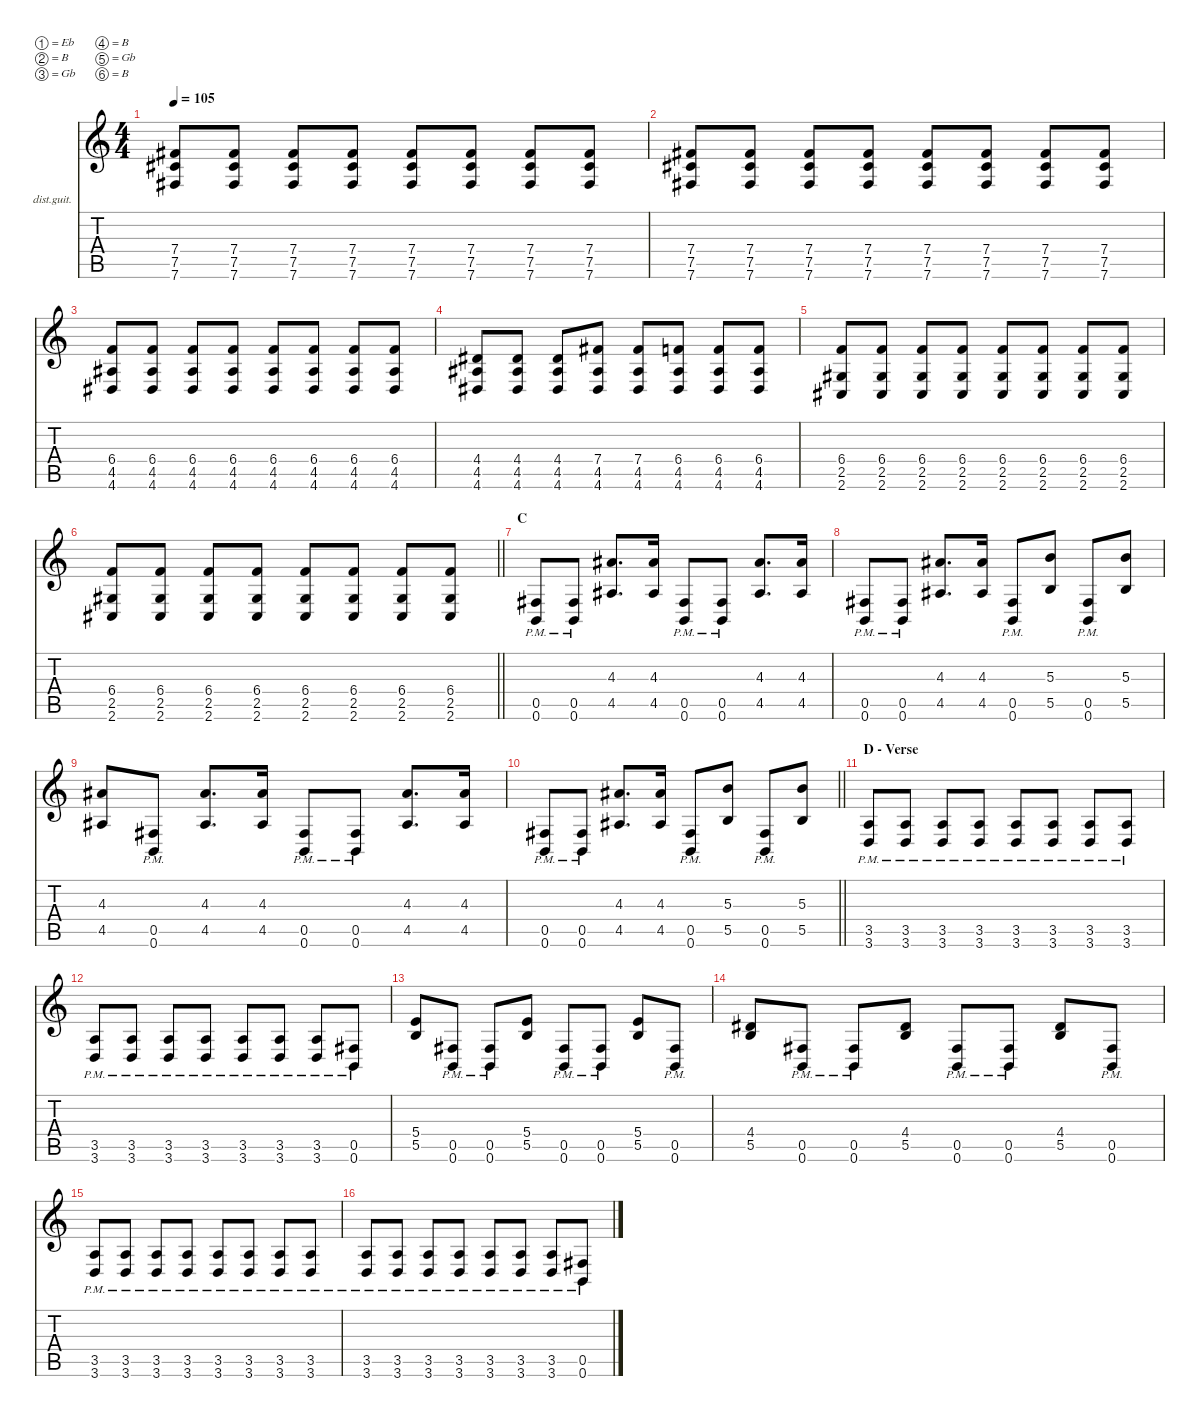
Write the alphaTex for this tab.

\defaultSystemsLayout 4
\hideDynamics
\bracketExtendMode nobrackets
\firstSystemTrackNameOrientation horizontal
\otherSystemsTrackNameOrientation horizontal
\track ("Guitar II" "dist.guit.") {instrument distortionguitar}
\staff {score tabs}
\tuning (Eb4 B3 Gb3 B2 Gb2 B1)
\ts (4 4)
\tempo 105
\clef g2
\ks c
(7.4{acc #} 7.5{acc #} 7.6{acc #}).8{dy f} (7.4{acc #} 7.5{acc #} 7.6{acc #}).8 (7.4{acc #} 7.5{acc #} 7.6{acc #}).8 (7.4{acc #} 7.5{acc #} 7.6{acc #}).8 (7.4{acc #} 7.5{acc #} 7.6{acc #}).8 (7.4{acc #} 7.5{acc #} 7.6{acc #}).8 (7.4{acc #} 7.5{acc #} 7.6{acc #}).8 (7.4{acc #} 7.5{acc #} 7.6{acc #}).8 |
(7.4{acc #} 7.5{acc #} 7.6{acc #}).8 (7.4{acc #} 7.5{acc #} 7.6{acc #}).8 (7.4{acc #} 7.5{acc #} 7.6{acc #}).8 (7.4{acc #} 7.5{acc #} 7.6{acc #}).8 (7.4{acc #} 7.5{acc #} 7.6{acc #}).8 (7.4{acc #} 7.5{acc #} 7.6{acc #}).8 (7.4{acc #} 7.5{acc #} 7.6{acc #}).8 (7.4{acc #} 7.5{acc #} 7.6{acc #}).8 |
(6.4 4.5{acc #} 4.6{acc #}).8 (6.4 4.5{acc #} 4.6{acc #}).8 (6.4 4.5{acc #} 4.6{acc #}).8 (6.4 4.5{acc #} 4.6{acc #}).8 (6.4 4.5{acc #} 4.6{acc #}).8 (6.4 4.5{acc #} 4.6{acc #}).8 (6.4 4.5{acc #} 4.6{acc #}).8 (6.4 4.5{acc #} 4.6{acc #}).8 |
(4.4{acc #} 4.5{acc #} 4.6{acc #}).8 (4.4{acc #} 4.5{acc #} 4.6{acc #}).8 (4.4{acc #} 4.5{acc #} 4.6{acc #}).8 (7.4{acc #} 4.5{acc #} 4.6{acc #}).8 (7.4{acc #} 4.5{acc #} 4.6{acc #}).8 (6.4 4.5{acc #} 4.6{acc #}).8 (6.4 4.5{acc #} 4.6{acc #}).8 (6.4 4.5{acc #} 4.6{acc #}).8 |
(6.4 2.5{acc #} 2.6{acc #}).8 (6.4 2.5{acc #} 2.6{acc #}).8 (6.4 2.5{acc #} 2.6{acc #}).8 (6.4 2.5{acc #} 2.6{acc #}).8 (6.4 2.5{acc #} 2.6{acc #}).8 (6.4 2.5{acc #} 2.6{acc #}).8 (6.4 2.5{acc #} 2.6{acc #}).8 (6.4 2.5{acc #} 2.6{acc #}).8 |
\barLineRight lightlight
(6.4 2.5{acc #} 2.6{acc #}).8 (6.4 2.5{acc #} 2.6{acc #}).8 (6.4 2.5{acc #} 2.6{acc #}).8 (6.4 2.5{acc #} 2.6{acc #}).8 (6.4 2.5{acc #} 2.6{acc #}).8 (6.4 2.5{acc #} 2.6{acc #}).8 (6.4 2.5{acc #} 2.6{acc #}).8 (6.4 2.5{acc #} 2.6{acc #}).8 |
\section ("" "C")
(0.5{pm acc #} 0.6{pm}).8 (0.5{pm acc #} 0.6{pm}).8 (4.3{acc #} 4.5{acc #}).8{d} (4.3{acc #} 4.5{acc #}).16 (0.5{pm acc #} 0.6{pm}).8 (0.5{pm acc #} 0.6{pm}).8 (4.3{acc #} 4.5{acc #}).8{d} (4.3{acc #} 4.5{acc #}).16 |
(0.5{pm acc #} 0.6{pm}).8 (0.5{pm acc #} 0.6{pm}).8 (4.3{acc #} 4.5{acc #}).8{d} (4.3{acc #} 4.5{acc #}).16 (0.5{pm acc #} 0.6{pm}).8 (5.3 5.5).8 (0.5{pm acc #} 0.6{pm}).8 (5.3 5.5).8 |
(4.3{acc #} 4.5{acc #}).8 (0.5{pm acc #} 0.6{pm}).8 (4.3{acc #} 4.5{acc #}).8{d} (4.3{acc #} 4.5{acc #}).16 (0.5{pm acc #} 0.6{pm}).8 (0.5{pm acc #} 0.6{pm}).8 (4.3{acc #} 4.5{acc #}).8{d} (4.3{acc #} 4.5{acc #}).16 |
\barLineRight lightlight
(0.5{pm acc #} 0.6{pm}).8 (0.5{pm acc #} 0.6{pm}).8 (4.3{acc #} 4.5{acc #}).8{d} (4.3{acc #} 4.5{acc #}).16 (0.5{pm acc #} 0.6{pm}).8 (5.3 5.5).8 (0.5{pm acc #} 0.6{pm}).8 (5.3 5.5).8 |
\section ("" "D - Verse")
(3.5{pm} 3.6{pm}).8 (3.5{pm} 3.6{pm}).8 (3.5{pm} 3.6{pm}).8 (3.5{pm} 3.6{pm}).8 (3.5{pm} 3.6{pm}).8 (3.5{pm} 3.6{pm}).8 (3.5{pm} 3.6{pm}).8 (3.5{pm} 3.6{pm}).8 |
(3.5{pm} 3.6{pm}).8 (3.5{pm} 3.6{pm}).8 (3.5{pm} 3.6{pm}).8 (3.5{pm} 3.6{pm}).8 (3.5{pm} 3.6{pm}).8 (3.5{pm} 3.6{pm}).8 (3.5{pm} 3.6{pm}).8 (0.5{pm acc #} 0.6{pm}).8 |
(5.4 5.5).8 (0.5{pm acc #} 0.6{pm}).8 (0.5{pm acc #} 0.6{pm}).8 (5.4 5.5).8 (0.5{pm acc #} 0.6{pm}).8 (0.5{pm acc #} 0.6{pm}).8 (5.4 5.5).8 (0.5{pm acc #} 0.6{pm}).8 |
(4.4{acc #} 5.5).8 (0.5{pm acc #} 0.6{pm}).8 (0.5{pm acc #} 0.6{pm}).8 (4.4{acc #} 5.5).8 (0.5{pm acc #} 0.6{pm}).8 (0.5{pm acc #} 0.6{pm}).8 (4.4{acc #} 5.5).8 (0.5{pm acc #} 0.6{pm}).8 |
(3.5{pm} 3.6{pm}).8 (3.5{pm} 3.6{pm}).8 (3.5{pm} 3.6{pm}).8 (3.5{pm} 3.6{pm}).8 (3.5{pm} 3.6{pm}).8 (3.5{pm} 3.6{pm}).8 (3.5{pm} 3.6{pm}).8 (3.5{pm} 3.6{pm}).8 |
(3.5{pm} 3.6{pm}).8 (3.5{pm} 3.6{pm}).8 (3.5{pm} 3.6{pm}).8 (3.5{pm} 3.6{pm}).8 (3.5{pm} 3.6{pm}).8 (3.5{pm} 3.6{pm}).8 (3.5{pm} 3.6{pm}).8 (0.5{pm acc #} 0.6{pm}).8
